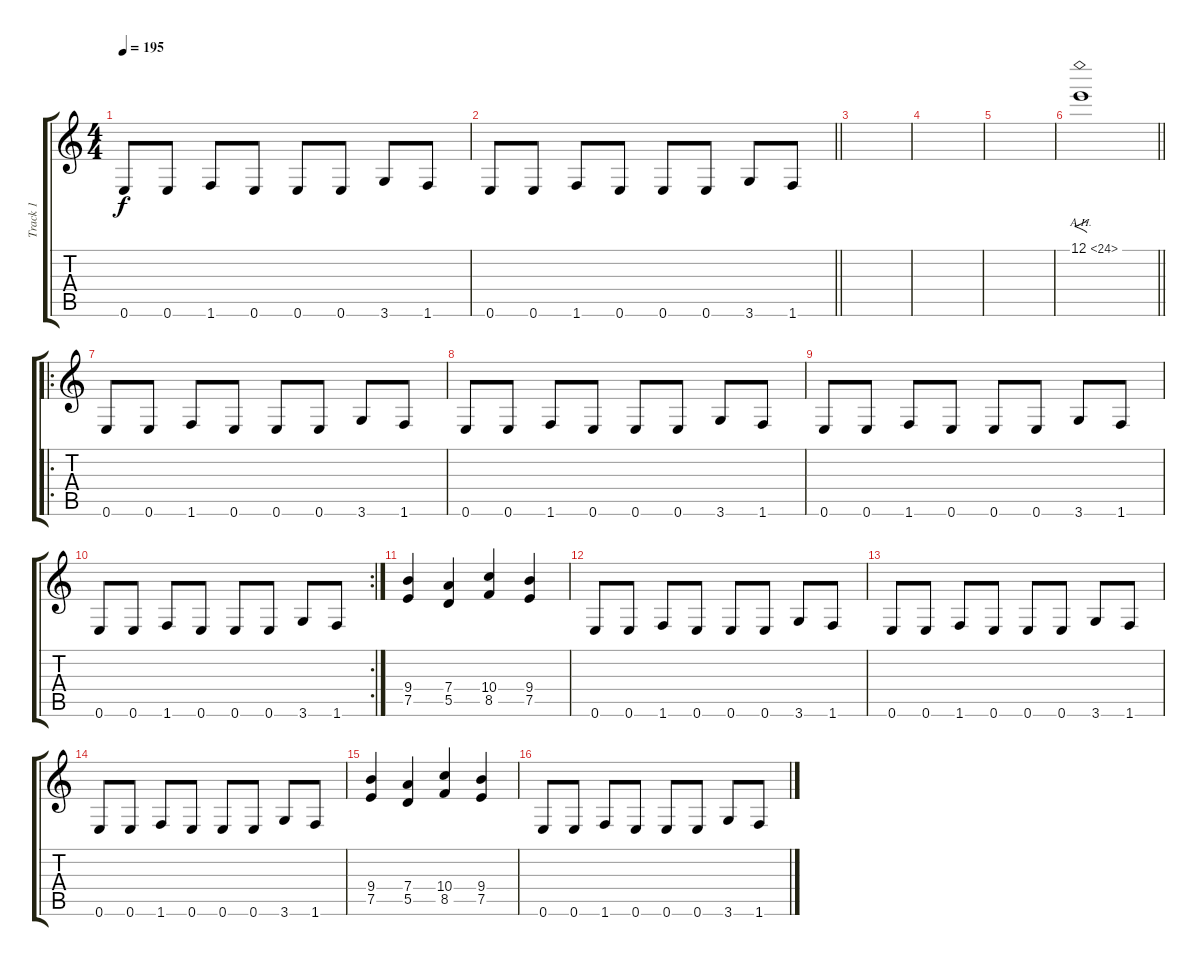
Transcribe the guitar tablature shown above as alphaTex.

\track ("Track 1" "Track 1") {instrument distortionguitar}
\staff {score tabs}
\tuning (E4 B3 G3 D3 A2 E2) {hide}
\ts (4 4)
\tempo 195
\clef g2
\ks c
0.6.8{dy f} 0.6.8 1.6.8 0.6.8 0.6.8 0.6.8 3.6.8 1.6.8 |
\barLineRight lightlight
0.6.8 0.6.8 1.6.8 0.6.8 0.6.8 0.6.8 3.6.8 1.6.8 |
\section ("" "")
|
|
|
\barLineRight lightlight
12.1{ah 12}.1{f} |
\ro
\section ("" "")
0.6.8 0.6.8 1.6.8 0.6.8 0.6.8 0.6.8 3.6.8 1.6.8 |
0.6.8 0.6.8 1.6.8 0.6.8 0.6.8 0.6.8 3.6.8 1.6.8 |
0.6.8 0.6.8 1.6.8 0.6.8 0.6.8 0.6.8 3.6.8 1.6.8 |
\rc 2
0.6.8 0.6.8 1.6.8 0.6.8 0.6.8 0.6.8 3.6.8 1.6.8 |
\section ("" "")
(9.4 7.5).4 (7.4 5.5).4 (10.4 8.5).4 (9.4 7.5).4 |
0.6.8 0.6.8 1.6.8 0.6.8 0.6.8 0.6.8 3.6.8 1.6.8 |
0.6.8 0.6.8 1.6.8 0.6.8 0.6.8 0.6.8 3.6.8 1.6.8 |
0.6.8 0.6.8 1.6.8 0.6.8 0.6.8 0.6.8 3.6.8 1.6.8 |
(9.4 7.5).4 (7.4 5.5).4 (10.4 8.5).4 (9.4 7.5).4 |
0.6.8 0.6.8 1.6.8 0.6.8 0.6.8 0.6.8 3.6.8 1.6.8
